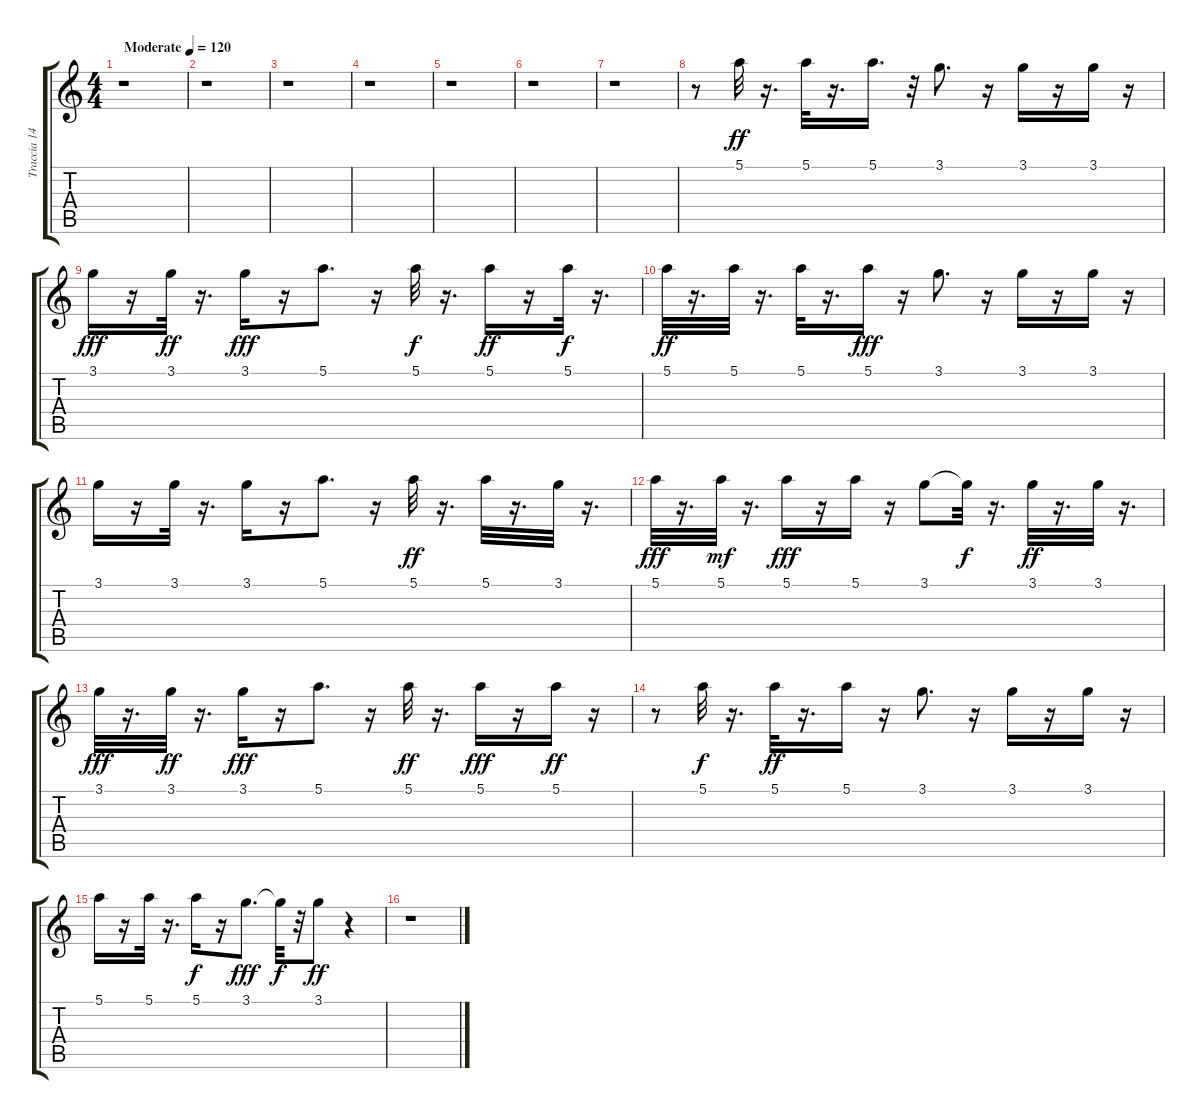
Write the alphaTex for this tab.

\track ("Traccia 14" "Traccia 14") {instrument electricguitarmuted}
\staff {score tabs}
\tuning (E4 B3 G3 D3 A2 E2) {hide}
\ts (4 4)
\tempo (120 "Moderate")
\clef g2
\ks c
r.1{dy ff instrument electricguitarmuted} |
r.1 |
r.1 |
r.1 |
r.1 |
r.1 |
r.1 |
r.8 5.1.32 r.16{d} 5.1.32 r.16{d} 5.1.16{d} r.32 3.1.8{d} r.16 3.1.16 r.16 3.1.16 r.16 |
3.1.16{dy fff} r.16 3.1.32{dy ff} r.16{d} 3.1.16{dy fff} r.16 5.1.8{d} r.16 5.1.32{dy f} r.16{d} 5.1.16{dy ff} r.16 5.1.32{dy f} r.16{d} |
5.1.32{dy ff} r.16{d} 5.1.32 r.16{d} 5.1.32 r.16{d} 5.1.16{dy fff} r.16 3.1.8{d} r.16 3.1.16 r.16 3.1.16 r.16 |
3.1.16 r.16 3.1.32 r.16{d} 3.1.16 r.16 5.1.8{d} r.16 5.1.32{dy ff} r.16{d} 5.1.32 r.16{d} 3.1.32 r.16{d} |
5.1.32{dy fff} r.16{d} 5.1.32{dy mf} r.16{d} 5.1.16{dy fff} r.16 5.1.16 r.16 3.1.8 3.1{t}.32{dy f} r.16{d} 3.1.32{dy ff} r.16{d} 3.1.32 r.16{d} |
3.1.32{dy fff} r.16{d} 3.1.32{dy ff} r.16{d} 3.1.16{dy fff} r.16 5.1.8{d} r.16 5.1.32{dy ff} r.16{d} 5.1.16{dy fff} r.16 5.1.16{dy ff} r.16 |
r.8 5.1.32{dy f} r.16{d} 5.1.32{dy ff} r.16{d} 5.1.16 r.16 3.1.8{d} r.16 3.1.16 r.16 3.1.16 r.16 |
5.1.16 r.16 5.1.32 r.16{d} 5.1.16{dy f} r.16 3.1.8{d dy fff} 3.1{t}.32{dy f} r.32 3.1.8{dy ff} r.4 |
r.1
